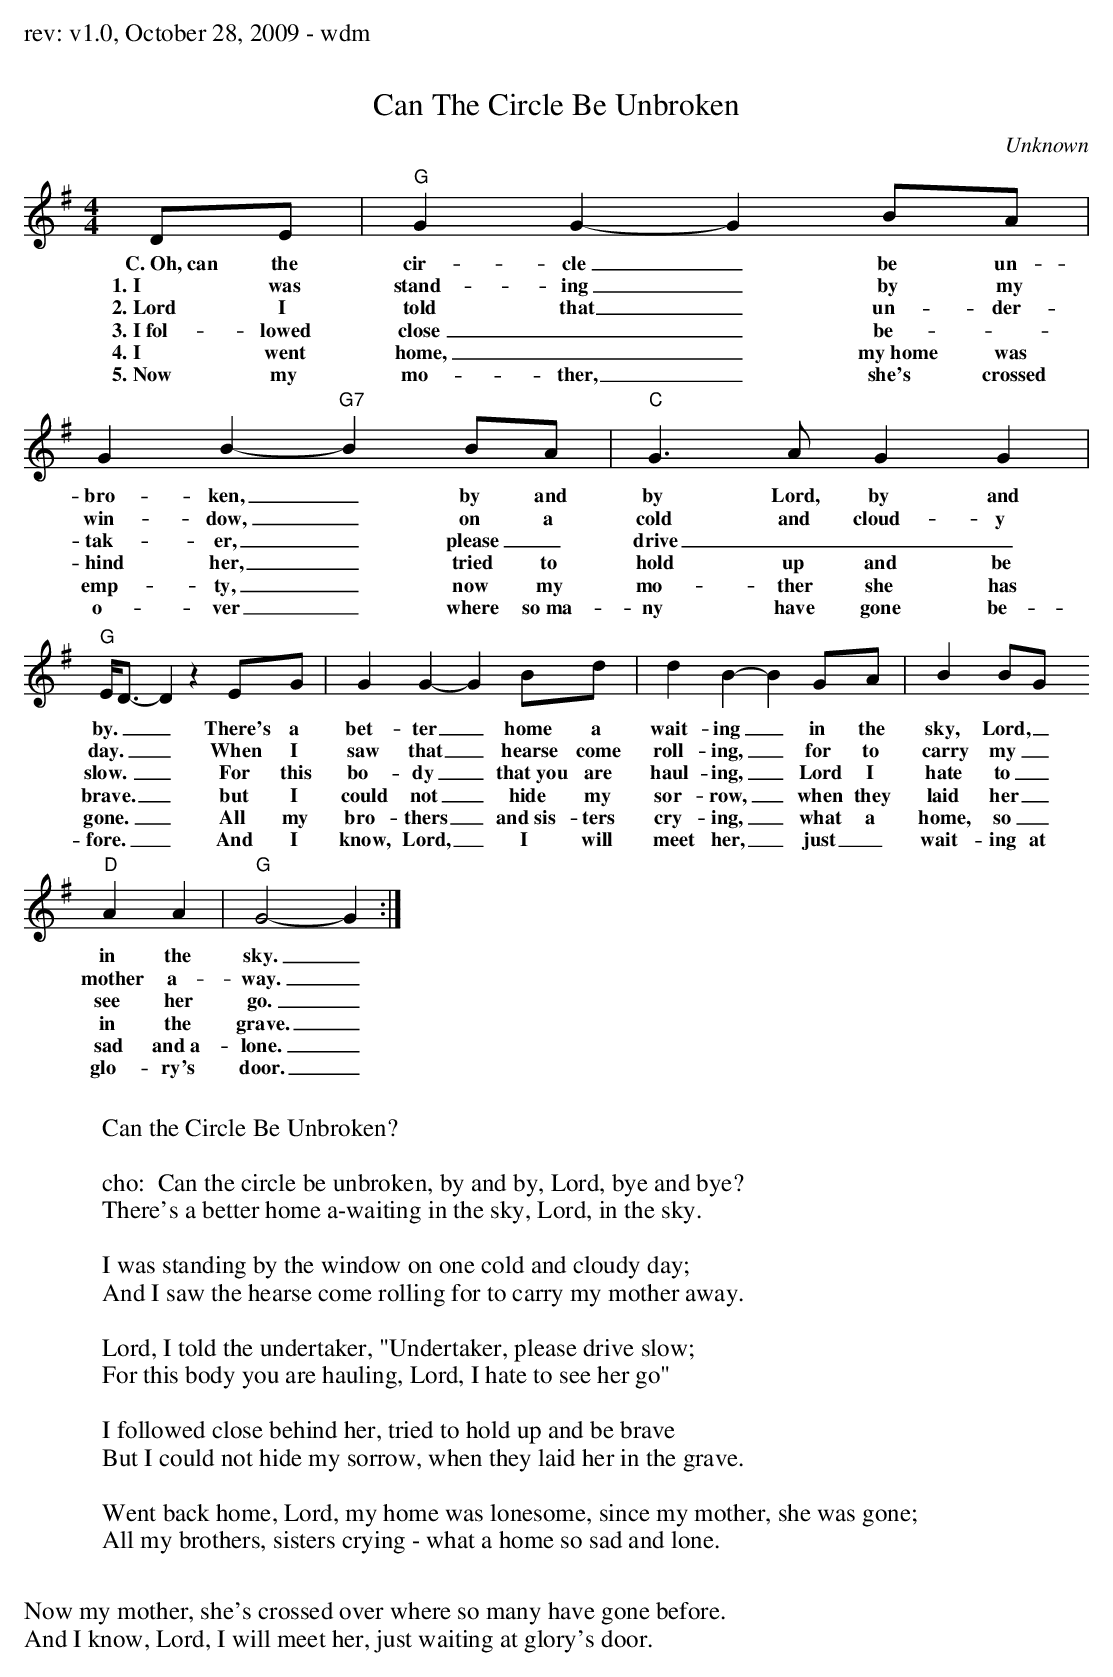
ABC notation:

X:1
T:Can The Circle Be Unbroken
C:Unknown
M:4/4
L:1/8
K:G
DE | \
w:C.~Oh,~can the
w:1.~I was
w:2.~Lord I
w:3.~I~fol-lowed
w:4.~I went
w:5.~Now my
"G"G2 G2-G2 BA | G2 B2-"G7"B2 BA|"C"G3 A G2 G2 |
w:cir-cle _be un-bro-ken, _by and by Lord, by and
w:stand-ing _by my win-dow, _on a cold and cloud-y
w:told that _un-der-tak-er, _please _drive _ _ _
w:close __be-_hind her, _tried to hold up and be
w:home, __my~home was emp-ty, _now my mo-ther she has
w:mo-ther, _ she's crossed o-ver _ where so~ma-ny have gone be-
"G"E<D- D2 z2 EG | G2 G2- G2 Bd | d2 B2-B2 GA | B2 BG
w:by. _ _ There's a bet-ter _home a wait-ing _in the sky, Lord,_
w:day. _ _ When I saw that _hearse come roll-ing, _for to carry my_ mo-ther a-way.
w:slow. _ _ For this bo-dy _that~you are haul-ing, _Lord I hate to_ see her go.
w:brave. _ _ but I could not _hide my sor-row, _when they laid her_ in the _grave.
w:gone. _ _ All my bro-thers _and~sis-ters cry-ing, _what a home, so_ sad and a-lone.
w:fore. _ _ And I know, Lord, _ I will meet her, _ just _ wait-ing at
"D"A2 A2 | "G"G4-  G2 :|
w:in the sky._
w:mother a-way._
w:see her go._
w:in the grave._
w:sad and~a-lone._
w:glo-ry's door._
W:
W:Can the Circle Be Unbroken?
W:
W:cho:  Can the circle be unbroken, by and by, Lord, bye and bye?
W:      There's a better home a-waiting in the sky, Lord, in the sky.
W:
W:I was standing by the window on one cold and cloudy day;
W:And I saw the hearse come rolling for to carry my mother away.
W:
W:Lord, I told the undertaker, "Undertaker, please drive slow;
W:For this body you are hauling, Lord, I hate to see her go"
W:
W:I followed close behind her, tried to hold up and be brave
W:But I could not hide my sorrow, when they laid her in the grave.
W:
W:Went back home, Lord, my home was lonesome, since my mother, she was gone;
W:All my brothers, sisters crying - what a home so sad and lone.
W:
W:Now my mother, she's crossed over where so many have gone before.
W:And I know, Lord, I will meet her, just waiting at glory's door.
